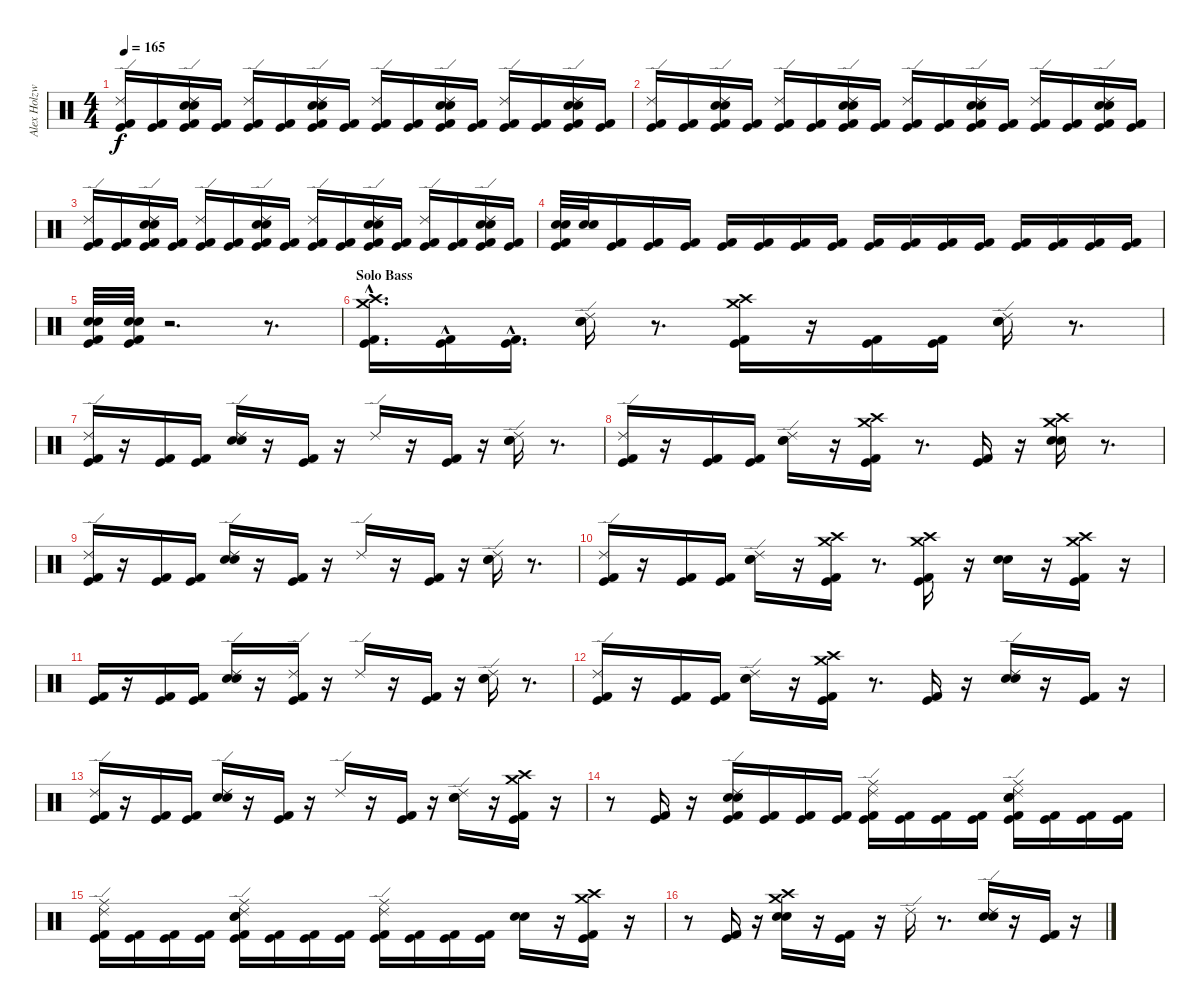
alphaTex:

\track ("Alex Holzwarth" "Alex Holzw") {instrument percussion}
\staff {score}
\articulation defaults
\ts (4 4)
\tempo 165
\clef neutral
\ks c
("Ride (edge) 2" "Kick (hit) 2" "Kick (hit)").16{dy f} ("Kick (hit) 2" "Kick (hit)").16 ("Ride (edge) 2" "Electric Snare (hit)" "Snare (hit) 2" "Kick (hit) 2" "Kick (hit)").16 ("Kick (hit) 2" "Kick (hit)").16 ("Ride (edge) 2" "Kick (hit) 2" "Kick (hit)").16 ("Kick (hit) 2" "Kick (hit)").16 ("Ride (edge) 2" "Electric Snare (hit)" "Snare (hit) 2" "Kick (hit) 2" "Kick (hit)").16 ("Kick (hit) 2" "Kick (hit)").16 ("Ride (edge) 2" "Kick (hit) 2" "Kick (hit)").16 ("Kick (hit) 2" "Kick (hit)").16 ("Ride (edge) 2" "Electric Snare (hit)" "Snare (hit) 2" "Kick (hit) 2" "Kick (hit)").16 ("Kick (hit) 2" "Kick (hit)").16 ("Ride (edge) 2" "Kick (hit) 2" "Kick (hit)").16 ("Kick (hit) 2" "Kick (hit)").16 ("Ride (edge) 2" "Electric Snare (hit)" "Snare (hit) 2" "Kick (hit) 2" "Kick (hit)").16 ("Kick (hit) 2" "Kick (hit)").16 |
("Ride (edge) 2" "Kick (hit) 2" "Kick (hit)").16 ("Kick (hit) 2" "Kick (hit)").16 ("Ride (edge) 2" "Electric Snare (hit)" "Snare (hit) 2" "Kick (hit) 2" "Kick (hit)").16 ("Kick (hit) 2" "Kick (hit)").16 ("Ride (edge) 2" "Kick (hit) 2" "Kick (hit)").16 ("Kick (hit) 2" "Kick (hit)").16 ("Ride (edge) 2" "Electric Snare (hit)" "Snare (hit) 2" "Kick (hit) 2" "Kick (hit)").16 ("Kick (hit) 2" "Kick (hit)").16 ("Ride (edge) 2" "Kick (hit) 2" "Kick (hit)").16 ("Kick (hit) 2" "Kick (hit)").16 ("Ride (edge) 2" "Electric Snare (hit)" "Snare (hit) 2" "Kick (hit) 2" "Kick (hit)").16 ("Kick (hit) 2" "Kick (hit)").16 ("Ride (edge) 2" "Kick (hit) 2" "Kick (hit)").16 ("Kick (hit) 2" "Kick (hit)").16 ("Ride (edge) 2" "Electric Snare (hit)" "Snare (hit) 2" "Kick (hit) 2" "Kick (hit)").16 ("Kick (hit) 2" "Kick (hit)").16 |
("Ride (edge) 2" "Kick (hit) 2" "Kick (hit)").16 ("Kick (hit) 2" "Kick (hit)").16 ("Ride (edge) 2" "Electric Snare (hit)" "Snare (hit) 2" "Kick (hit) 2" "Kick (hit)").16 ("Kick (hit) 2" "Kick (hit)").16 ("Ride (edge) 2" "Kick (hit) 2" "Kick (hit)").16 ("Kick (hit) 2" "Kick (hit)").16 ("Ride (edge) 2" "Electric Snare (hit)" "Snare (hit) 2" "Kick (hit) 2" "Kick (hit)").16 ("Kick (hit) 2" "Kick (hit)").16 ("Ride (edge) 2" "Kick (hit) 2" "Kick (hit)").16 ("Kick (hit) 2" "Kick (hit)").16 ("Ride (edge) 2" "Electric Snare (hit)" "Snare (hit) 2" "Kick (hit) 2" "Kick (hit)").16 ("Kick (hit) 2" "Kick (hit)").16 ("Ride (edge) 2" "Kick (hit) 2" "Kick (hit)").16 ("Kick (hit) 2" "Kick (hit)").16 ("Ride (edge) 2" "Electric Snare (hit)" "Snare (hit) 2" "Kick (hit) 2" "Kick (hit)").16 ("Kick (hit) 2" "Kick (hit)").16 |
("Electric Snare (hit)" "Snare (hit) 2" "Kick (hit) 2" "Kick (hit)").32 ("Electric Snare (hit)" "Snare (hit) 2").32 ("Kick (hit) 2" "Kick (hit)").16 ("Kick (hit) 2" "Kick (hit)").16 ("Kick (hit) 2" "Kick (hit)").16 ("Kick (hit) 2" "Kick (hit)").16 ("Kick (hit) 2" "Kick (hit)").16 ("Kick (hit) 2" "Kick (hit)").16 ("Kick (hit) 2" "Kick (hit)").16 ("Kick (hit) 2" "Kick (hit)").16 ("Kick (hit) 2" "Kick (hit)").16 ("Kick (hit) 2" "Kick (hit)").16 ("Kick (hit) 2" "Kick (hit)").16 ("Kick (hit) 2" "Kick (hit)").16 ("Kick (hit) 2" "Kick (hit)").16 ("Kick (hit) 2" "Kick (hit)").16 ("Kick (hit) 2" "Kick (hit)").16 |
("Electric Snare (hit)" "Kick (hit) 2" "Kick (hit)" "Snare (hit) 2").32 ("Electric Snare (hit)" "Kick (hit) 2" "Kick (hit)" "Snare (hit) 2").32 r.2{d} r.8{d} |
\section ("" "Solo Bass")
("Crash high (hit)"{hac} "Crash medium (hit)"{hac} "Kick (hit) 2"{hac} "Kick (hit)"{hac}).16{d} ("Kick (hit) 2"{hac} "Kick (hit)"{hac}).16 ("Kick (hit) 2"{hac} "Kick (hit)"{hac}).16{d} ("Ride (edge) 2" "Electric Snare (hit)" "Snare (hit) 2").16 r.8{d} ("Crash high (hit)" "Crash medium (hit)" "Kick (hit) 2" "Kick (hit)").16 r.16 ("Kick (hit)" "Kick (hit) 2").16 ("Kick (hit) 2" "Kick (hit)").16 ("Ride (edge) 2" "Electric Snare (hit)" "Snare (hit) 2").16 r.8{d} |
("Ride (edge) 2" "Kick (hit) 2" "Kick (hit)").16 r.16 ("Kick (hit) 2" "Kick (hit)").16 ("Kick (hit) 2" "Kick (hit)").16 ("Ride (edge) 2" "Electric Snare (hit)" "Snare (hit) 2").16 r.16 ("Kick (hit) 2" "Kick (hit)").16 r.16 "Ride (edge) 2".16 r.16 ("Kick (hit)" "Kick (hit) 2").16 r.16 ("Ride (edge) 2" "Electric Snare (hit)" "Snare (hit) 2").16 r.8{d} |
("Ride (edge) 2" "Kick (hit) 2" "Kick (hit)").16 r.16 ("Kick (hit) 2" "Kick (hit)").16 ("Kick (hit) 2" "Kick (hit)").16 ("Ride (edge) 2" "Electric Snare (hit)" "Snare (hit) 2").16 r.16 ("Crash high (hit)" "Kick (hit) 2" "Kick (hit)" "Crash medium (hit)").16 r.8{d} ("Kick (hit) 2" "Kick (hit)").16 r.16 ("Crash high (hit)" "Crash medium (hit)" "Electric Snare (hit)" "Snare (hit) 2").16 r.8{d} |
("Ride (edge) 2" "Kick (hit) 2" "Kick (hit)").16 r.16 ("Kick (hit) 2" "Kick (hit)").16 ("Kick (hit) 2" "Kick (hit)").16 ("Ride (edge) 2" "Electric Snare (hit)" "Snare (hit) 2").16 r.16 ("Kick (hit) 2" "Kick (hit)").16 r.16 "Ride (edge) 2".16 r.16 ("Kick (hit) 2" "Kick (hit)").16 r.16 ("Ride (edge) 2" "Electric Snare (hit)" "Snare (hit) 2").16 r.8{d} |
("Ride (edge) 2" "Kick (hit) 2" "Kick (hit)").16 r.16 ("Kick (hit) 2" "Kick (hit)").16 ("Kick (hit) 2" "Kick (hit)").16 ("Ride (edge) 2" "Electric Snare (hit)" "Snare (hit) 2").16 r.16 ("Crash high (hit)" "Crash medium (hit)" "Kick (hit) 2" "Kick (hit)").16 r.8{d} ("Crash high (hit)" "Crash medium (hit)" "Kick (hit) 2" "Kick (hit)").16 r.16 ("Electric Snare (hit)" "Snare (hit) 2").16 r.16 ("Crash high (hit)" "Crash medium (hit)" "Kick (hit) 2" "Kick (hit)").16 r.16 |
("Kick (hit) 2" "Kick (hit)").16 r.16 ("Kick (hit) 2" "Kick (hit)").16 ("Kick (hit) 2" "Kick (hit)").16 ("Ride (edge) 2" "Electric Snare (hit)" "Snare (hit) 2").16 r.16 ("Ride (edge) 2" "Kick (hit) 2" "Kick (hit)").16 r.16 "Ride (edge) 2".16 r.16 ("Kick (hit) 2" "Kick (hit)").16 r.16 ("Ride (edge) 2" "Electric Snare (hit)" "Snare (hit) 2").16 r.8{d} |
("Ride (edge) 2" "Kick (hit) 2" "Kick (hit)").16 r.16 ("Kick (hit) 2" "Kick (hit)").16 ("Kick (hit) 2" "Kick (hit)").16 ("Ride (edge) 2" "Electric Snare (hit)" "Snare (hit) 2").16 r.16 ("Crash high (hit)" "Crash medium (hit)" "Kick (hit) 2" "Kick (hit)").16 r.8{d} ("Kick (hit) 2" "Kick (hit)").16 r.16 ("Ride (edge) 2" "Electric Snare (hit)" "Snare (hit) 2").16 r.16 ("Kick (hit) 2" "Kick (hit)").16 r.16 |
("Ride (edge) 2" "Kick (hit) 2" "Kick (hit)").16 r.16 ("Kick (hit) 2" "Kick (hit)").16 ("Kick (hit) 2" "Kick (hit)").16 ("Ride (edge) 2" "Electric Snare (hit)" "Snare (hit) 2").16 r.16 ("Kick (hit) 2" "Kick (hit)").16 r.16 "Ride (edge) 2".16 r.16 ("Kick (hit) 2" "Kick (hit)").16 r.16 ("Ride (edge) 2" "Electric Snare (hit)" "Snare (hit) 2").16 r.16 ("Kick (hit) 2" "Kick (hit)" "Crash high (hit)" "Crash medium (hit)").16 r.16 |
r.8 ("Kick (hit) 2" "Kick (hit)").16 r.16 ("Ride (edge) 2" "Kick (hit) 2" "Kick (hit)" "Electric Snare (hit)" "Snare (hit) 2").16 ("Kick (hit) 2" "Kick (hit)").16 ("Kick (hit)" "Kick (hit) 2").16 ("Kick (hit) 2" "Kick (hit)").16 ("Ride (middle)" "Ride (edge) 2" "Kick (hit) 2" "Kick (hit)").16 ("Kick (hit) 2" "Kick (hit)").16 ("Kick (hit) 2" "Kick (hit)").16 ("Kick (hit) 2" "Kick (hit)").16 ("Ride (middle)" "Electric Snare (hit)" "Snare (hit) 2" "Ride (edge) 2" "Kick (hit) 2" "Kick (hit)").16 ("Kick (hit) 2" "Kick (hit)").16 ("Kick (hit) 2" "Kick (hit)").16 ("Kick (hit) 2" "Kick (hit)").16 |
("Ride (middle)" "Ride (edge) 2" "Kick (hit) 2" "Kick (hit)").16 ("Kick (hit) 2" "Kick (hit)").16 ("Kick (hit) 2" "Kick (hit)").16 ("Kick (hit) 2" "Kick (hit)").16 ("Ride (middle)" "Electric Snare (hit)" "Snare (hit) 2" "Ride (edge) 2" "Kick (hit) 2" "Kick (hit)").16 ("Kick (hit) 2" "Kick (hit)").16 ("Kick (hit) 2" "Kick (hit)").16 ("Kick (hit) 2" "Kick (hit)").16 ("Ride (middle)" "Ride (edge) 2" "Kick (hit) 2" "Kick (hit)").16 ("Kick (hit) 2" "Kick (hit)").16 ("Kick (hit) 2" "Kick (hit)").16 ("Kick (hit) 2" "Kick (hit)").16 ("Electric Snare (hit)" "Snare (hit) 2").16 r.16 ("Crash high (hit)" "Crash medium (hit)" "Kick (hit) 2" "Kick (hit)").16 r.16 |
r.8 ("Kick (hit) 2" "Kick (hit)").16 r.16 ("Crash high (hit)" "Crash medium (hit)" "Snare (hit) 2" "Electric Snare (hit)").16 r.16 ("Kick (hit) 2" "Kick (hit)").16 r.16 "Ride (edge) 2".16 r.8{d} ("Ride (edge) 2" "Electric Snare (hit)" "Snare (hit) 2").16 r.16 ("Kick (hit) 2" "Kick (hit)").16 r.16
